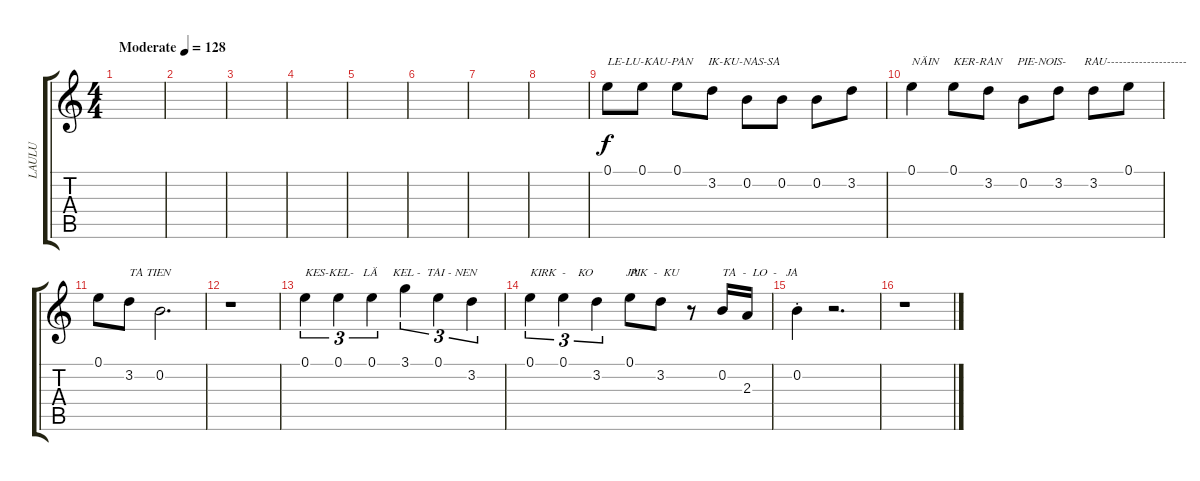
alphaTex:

\track ("LAULU" "LAULU") {instrument electricguitarjazz}
\staff {score tabs}
\tuning (E4 B3 G3 D3 A2 E2) {hide}
\ts (4 4)
\tempo (128 "Moderate")
\clef g2
\ks c
|
|
|
|
|
|
|
|
0.1.8{txt "LE-LU-KAU-PAN     IK-KU-NAS-SA"} 0.1.8 0.1.8 3.2.8 0.2.8 0.2.8 0.2.8 3.2.8 |
0.1.4{txt "NÄIN"} 0.1.8{txt "KER-RAN     PIE-NOIS-      RAU--------------------"} 3.2.8 0.2.8 3.2.8 3.2.8 0.1.8 |
0.1.8 3.2.8{txt "TA TIEN"} 0.2.2{d} |
r.1 |
0.1.4{tu (3 2) txt "KES-KEL-   LÄ     KEL -  TAI - NEN"} 0.1.4{tu (3 2)} 0.1.4{tu (3 2)} 3.1.4{tu (3 2)} 0.1.4{tu (3 2)} 3.2.4{tu (3 2)} |
0.1.4{tu (3 2) txt "KIRK  -    KO           JA                     "} 0.1.4{tu (3 2)} 3.2.4{tu (3 2)} 0.1.8{txt "PIK  -  KU"} 3.2.8 r.8 0.2.16{txt "TA  -  LO  -   JA"} 2.3.16 |
0.2{st}.4 r.2{d} |
r.1
